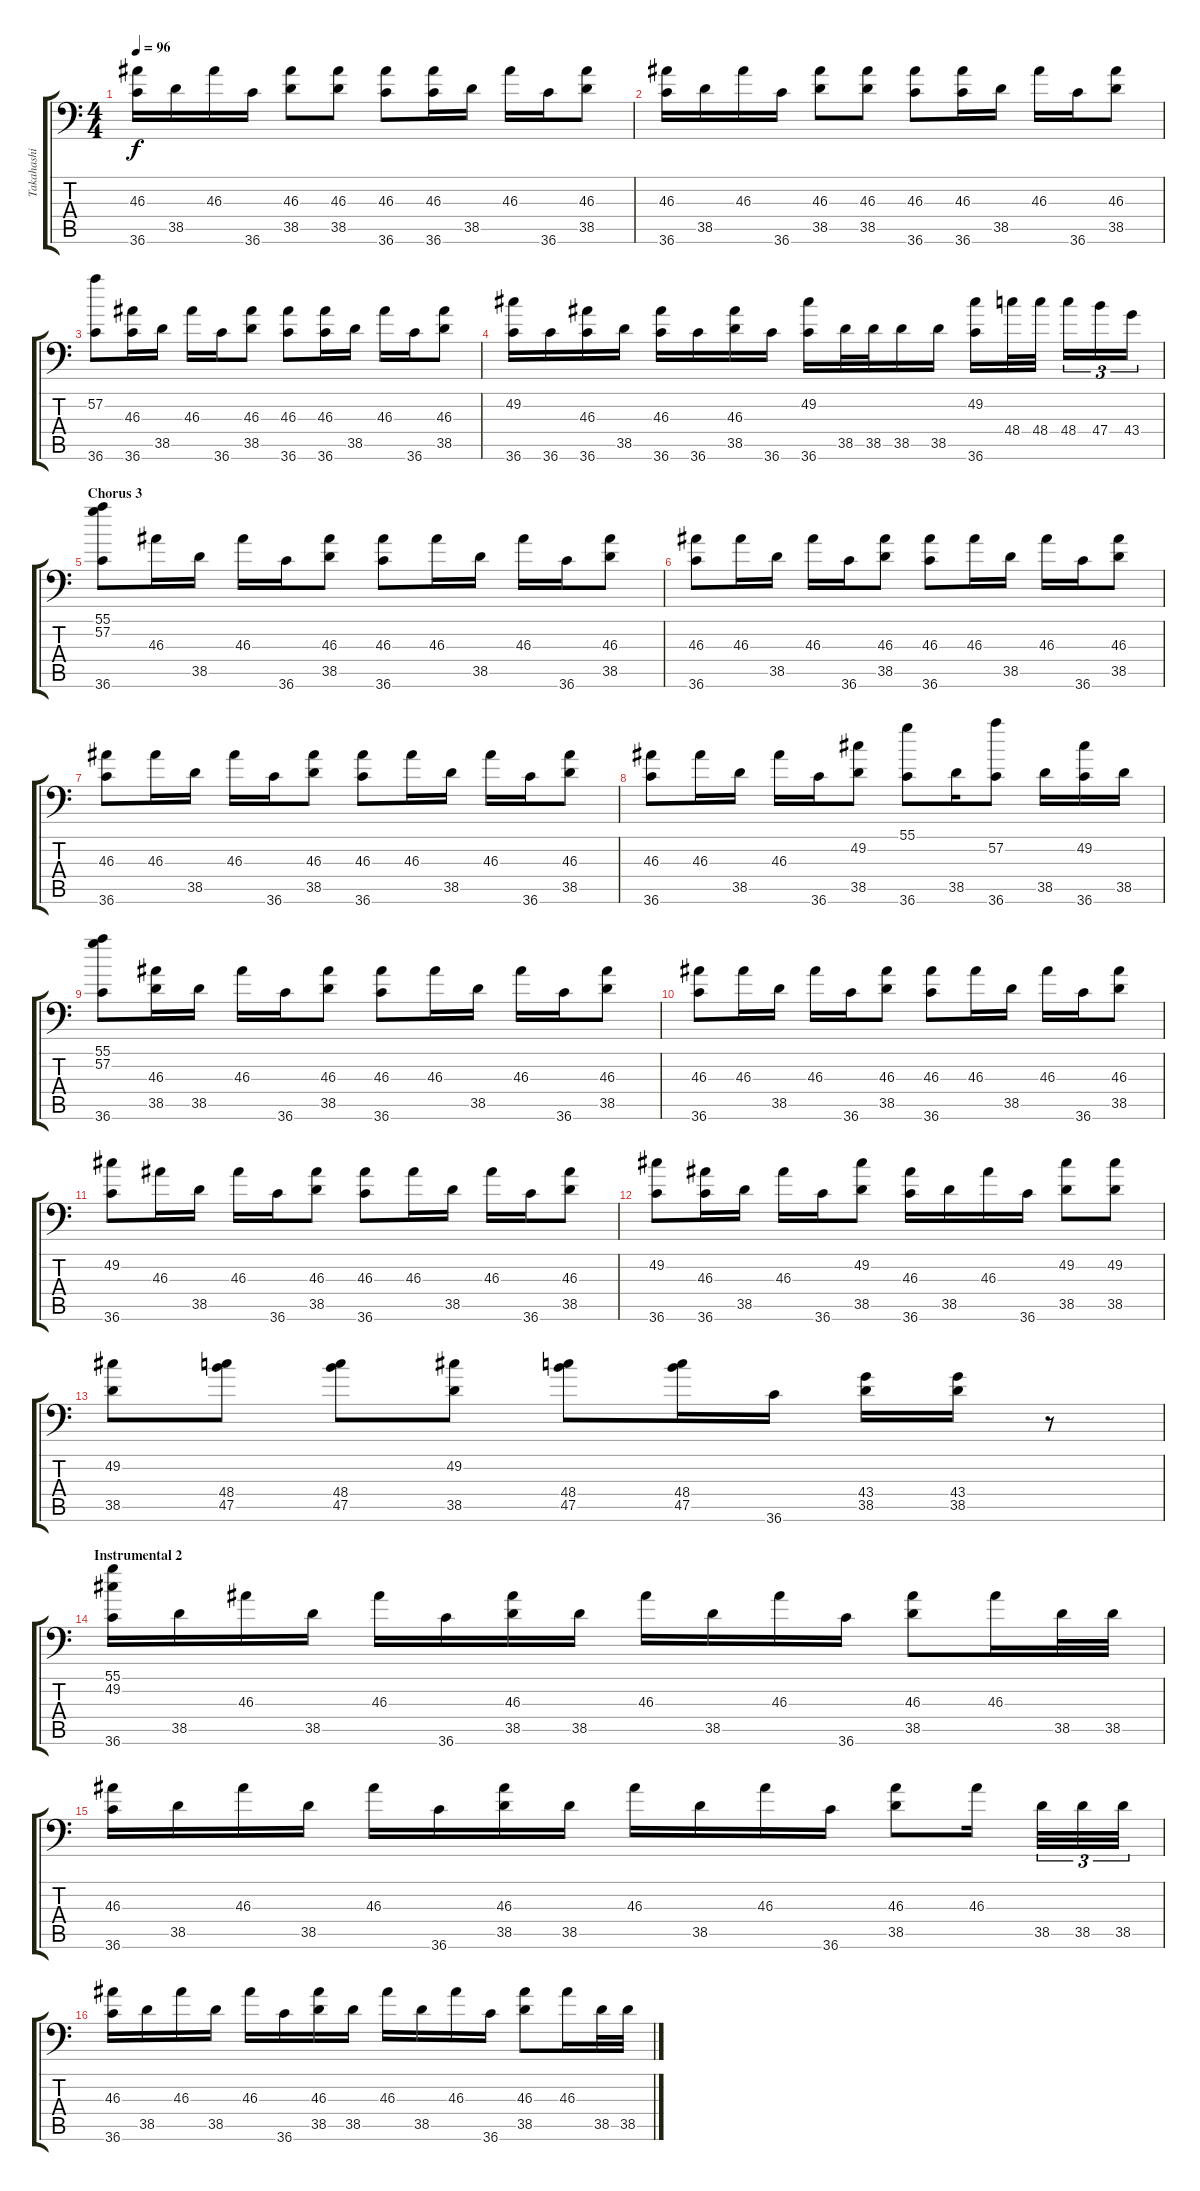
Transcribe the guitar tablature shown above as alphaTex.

\track ("Takahashi Kumiko" "Takahashi ") {instrument acousticgrandpiano}
\staff {score tabs}
\tuning (C-1 C-1 C-1 C-1 C-1 C-1) {hide}
\ts (4 4)
\tempo 96
\clef f4
\ks c
(46.3 36.6).16{dy f} 38.5.16 46.3.16 36.6.16 (46.3 38.5).8 (46.3 38.5).8 (46.3 36.6).8 (46.3 36.6).16 38.5.16 46.3.16 36.6.16 (46.3 38.5).8 |
(46.3 36.6).16 38.5.16 46.3.16 36.6.16 (46.3 38.5).8 (46.3 38.5).8 (46.3 36.6).8 (46.3 36.6).16 38.5.16 46.3.16 36.6.16 (46.3 38.5).8 |
(57.2 36.6).8 (46.3 36.6).16 38.5.16 46.3.16 36.6.16 (46.3 38.5).8 (46.3 36.6).8 (46.3 36.6).16 38.5.16 46.3.16 36.6.16 (46.3 38.5).8 |
(49.2 36.6).16 36.6.16 (46.3 36.6).16 38.5.16 (46.3 36.6).16 36.6.16 (46.3 38.5).16 36.6.16 (49.2 36.6).16 38.5.32 38.5.32 38.5.16 38.5.16 (49.2 36.6).16 48.4.32 48.4.32 48.4.16{tu (3 2)} 47.4.16{tu (3 2)} 43.4.16{tu (3 2)} |
\section ("" "Chorus 3")
(55.1 57.2 36.6).8 46.3.16 38.5.16 46.3.16 36.6.16 (46.3 38.5).8 (46.3 36.6).8 46.3.16 38.5.16 46.3.16 36.6.16 (46.3 38.5).8 |
(46.3 36.6).8 46.3.16 38.5.16 46.3.16 36.6.16 (46.3 38.5).8 (46.3 36.6).8 46.3.16 38.5.16 46.3.16 36.6.16 (46.3 38.5).8 |
(46.3 36.6).8 46.3.16 38.5.16 46.3.16 36.6.16 (46.3 38.5).8 (46.3 36.6).8 46.3.16 38.5.16 46.3.16 36.6.16 (46.3 38.5).8 |
(46.3 36.6).8 46.3.16 38.5.16 46.3.16 36.6.16 (49.2 38.5).8 (55.1 36.6).8 38.5.16 (57.2 36.6).8 38.5.16 (49.2 36.6).16 38.5.16 |
(55.1 57.2 36.6).8 (46.3 38.5).16 38.5.16 46.3.16 36.6.16 (46.3 38.5).8 (46.3 36.6).8 46.3.16 38.5.16 46.3.16 36.6.16 (46.3 38.5).8 |
(46.3 36.6).8 46.3.16 38.5.16 46.3.16 36.6.16 (46.3 38.5).8 (46.3 36.6).8 46.3.16 38.5.16 46.3.16 36.6.16 (46.3 38.5).8 |
(49.2 36.6).8 46.3.16 38.5.16 46.3.16 36.6.16 (46.3 38.5).8 (46.3 36.6).8 46.3.16 38.5.16 46.3.16 36.6.16 (46.3 38.5).8 |
(49.2 36.6).8 (46.3 36.6).16 38.5.16 46.3.16 36.6.16 (49.2 38.5).8 (46.3 36.6).16 38.5.16 46.3.16 36.6.16 (49.2 38.5).8 (49.2 38.5).8 |
(49.2 38.5).8 (48.4 47.5).8 (48.4 47.5).8 (49.2 38.5).8 (48.4 47.5).8 (48.4 47.5).16 36.6.16 (43.4 38.5).16 (43.4 38.5).16 r.8 |
\section ("" "Instrumental 2")
(55.1 49.2 36.6).16 38.5.16 46.3.16 38.5.16 46.3.16 36.6.16 (46.3 38.5).16 38.5.16 46.3.16 38.5.16 46.3.16 36.6.16 (46.3 38.5).8 46.3.16 38.5.32 38.5.32 |
(46.3 36.6).16 38.5.16 46.3.16 38.5.16 46.3.16 36.6.16 (46.3 38.5).16 38.5.16 46.3.16 38.5.16 46.3.16 36.6.16 (46.3 38.5).8 46.3.16 38.5.32{tu (3 2)} 38.5.32{tu (3 2)} 38.5.32{tu (3 2)} |
(46.3 36.6).16 38.5.16 46.3.16 38.5.16 46.3.16 36.6.16 (46.3 38.5).16 38.5.16 46.3.16 38.5.16 46.3.16 36.6.16 (46.3 38.5).8 46.3.16 38.5.32 38.5.32
